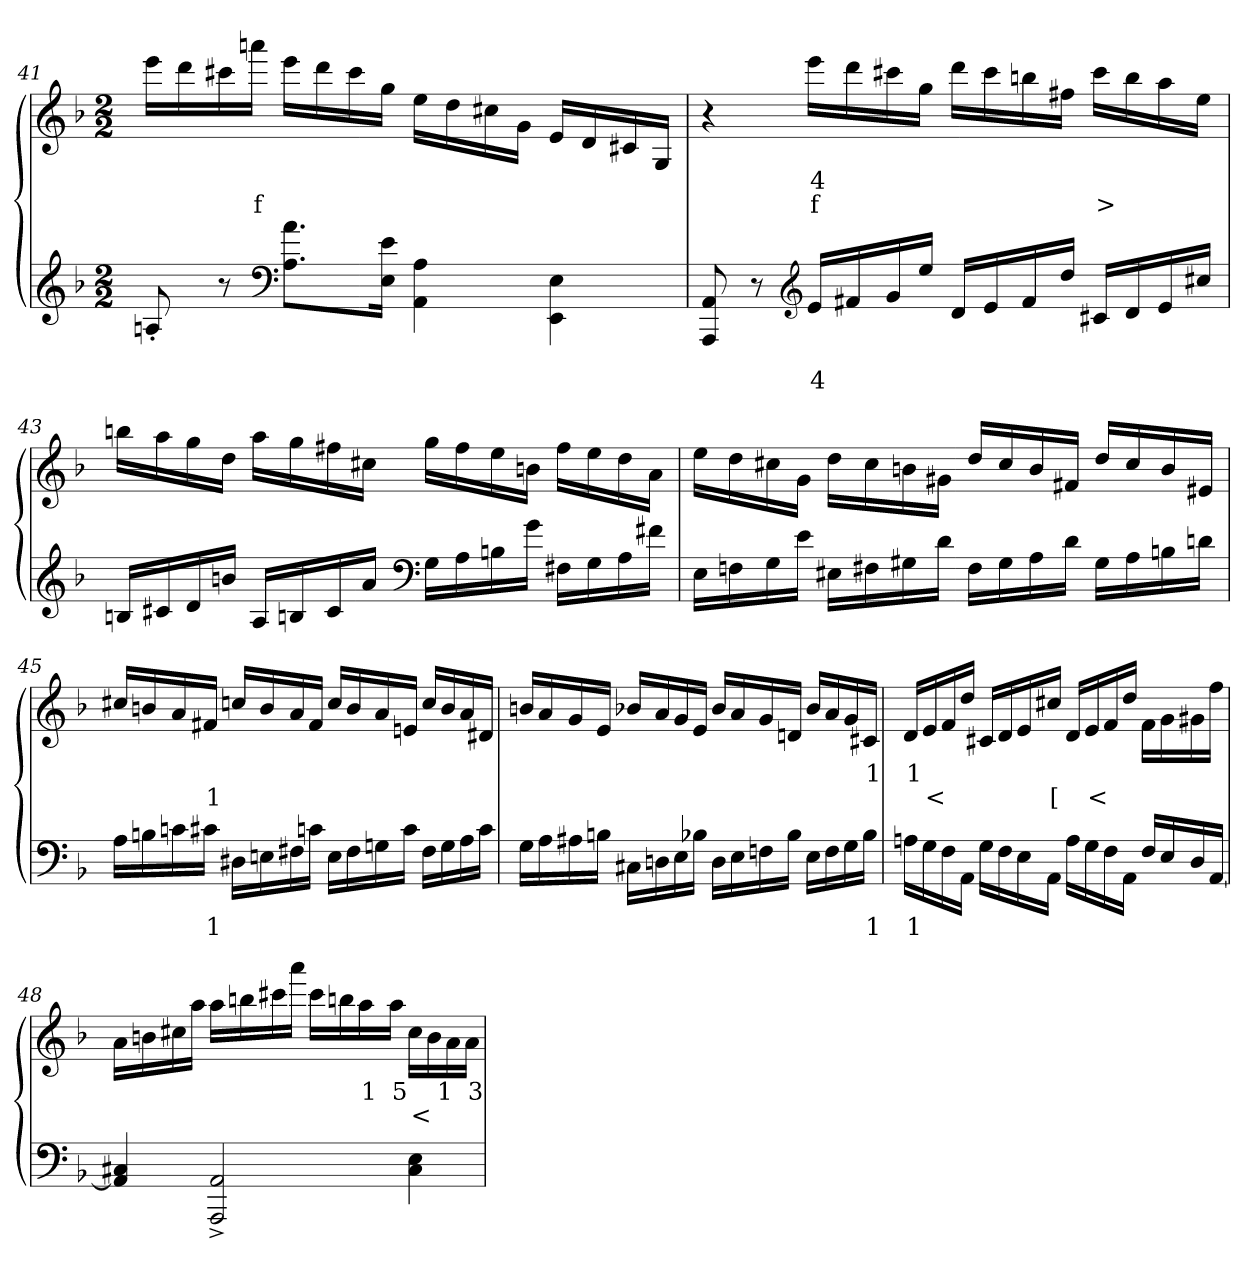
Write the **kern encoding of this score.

**kern	**text	**text	**kern	**text	**text
*part2	*part2	*part2	*part1	*part1	*part1
*staff2	*staff2	*staff2	*staff1	*staff1	*staff1
*clefG2	*	*	*clefG2	*	*
*k[b-]	*	*	*k[b-]	*	*
*M2/2	*	*	*M2/2	*	*
=41	=41	=41	=41	=41	=41
8An'>	.	.	16eeeLL	.	.
.	.	.	16ddd	.	.
8r	.	.	16ccc#X	.	.
.	.	.	16aaanJJ	.	f
*clefF4	*	*	*	*	*
8.a 8.AL	.	.	16eeeLL	.	.
.	.	.	16ddd	.	.
.	.	.	16ccc#	.	.
16e 16EJk	.	.	16ggJJ	.	.
4A 4AA	.	.	16eeLL	.	.
.	.	.	16dd	.	.
.	.	.	16cc#	.	.
.	.	.	16gJJ	.	.
4E 4EE\	.	.	16eLL	.	.
.	.	.	16d	.	.
.	.	.	16c#	.	.
.	.	.	16GJJ	.	.
=42	=42	=42	=42	=42	=42
8AA 8AAA	.	.	4r	.	.
8r	.	.	.	.	.
*clefG2	*	*	*	*	*
16eLL	.	4	16eeeLL	4	f
16f#X	.	.	16ddd	.	.
16g	.	.	16ccc#X	.	.
16eeJJ	.	.	16ggJJ	.	.
16dLL	.	.	16dddLL	.	.
16e	.	.	16ccc#	.	.
16f#	.	.	16bbn	.	.
16ddJJ	.	.	16ff#XJJ	.	.
16c#XLL	.	.	16ccc#LL	.	>
16d	.	.	16bb	.	.
16e	.	.	16aa	.	.
16cc#JJ	.	.	16eeJJ	.	.
=43	=43	=43	=43	=43	=43
16BnLL	.	.	16bbnLL	.	.
16c#X	.	.	16aa	.	.
16d	.	.	16gg	.	.
16bnJJ	.	.	16ddJJ	.	.
16ALL	.	.	16aaLL	.	.
16Bn	.	.	16gg	.	.
16c#	.	.	16ff#X	.	.
16aJJ	.	.	16cc#XJJ	.	.
*clefF4	*	*	*	*	*
16GLL	.	.	16ggLL	.	.
16A	.	.	16ff#	.	.
16Bn	.	.	16ee	.	.
16gJJ	.	.	16bnJJ	.	.
16F#XLL	.	.	16ff#LL	.	.
16G	.	.	16ee	.	.
16A	.	.	16dd	.	.
16f#JJ	.	.	16aJJ	.	.
=44	=44	=44	=44	=44	=44
16ELL	.	.	16eeLL	.	.
16Fn	.	.	16dd	.	.
16G	.	.	16cc#X	.	.
16eJJ	.	.	16gJJ	.	.
16E#XLL	.	.	16ddLL	.	.
16F#X	.	.	16cc#	.	.
16G#X	.	.	16bn	.	.
16dJJ	.	.	16g#XJJ	.	.
16F#LL	.	.	16dd/LL	.	.
16G#	.	.	16cc#	.	.
16A	.	.	16b	.	.
16dJJ	.	.	16f#XJJ	.	.
16G#LL	.	.	16ddLL	.	.
16A	.	.	16cc#	.	.
16Bn	.	.	16b	.	.
16dnJJ	.	.	16e#XJJ	.	.
=45	=45	=45	=45	=45	=45
16ALL	.	.	16cc#XLL	.	.
16Bn	.	.	16bn	.	.
16cn	.	.	16a	.	.
16c#XJJ	1	.	16f#XJJ	.	1
16D#XLL	.	.	16ccnLL	.	.
16En	.	.	16b	.	.
16F#X	.	.	16a	.	.
16cnJJ	.	.	16f#JJ	.	.
16ELL	.	.	16ccLL	.	.
16F#	.	.	16b	.	.
16Gn	.	.	16a	.	.
16cJJ	.	.	16enJJ	.	.
16F#LL	.	.	16ccLL	.	.
16G	.	.	16b	.	.
16A	.	.	16a	.	.
16cJJ	.	.	16d#XJJ	.	.
=46	=46	=46	=46	=46	=46
16GLL	.	.	16bnLL	.	.
16A	.	.	16a	.	.
16A#X	.	.	16g	.	.
16BnJJ	.	.	16eJJ	.	.
16C#XLL	.	.	16b-XLL	.	.
16Dn	.	.	16a	.	.
16E	.	.	16g	.	.
16B-XJJ	.	.	16eJJ	.	.
16DLL	.	.	16b-LL	.	.
16E	.	.	16a	.	.
16Fn	.	.	16g	.	.
16B-JJ	.	.	16dnJJ	.	.
16ELL	.	.	16b-LL	.	.
16F	.	.	16a	.	.
16G	.	.	16g	.	.
16B-JJ	1	.	16c#XJJ	1	.
=47	=47	=47	=47	=47	=47
16AnLL	1	.	16dLL	1	.
16G	.	.	16e	.	<
16F	.	.	16f	.	.
16AAJJ	.	.	16ddJJ	.	.
16GLL	.	.	16c#XLL	.	.
16F	.	.	16d	.	.
16E	.	.	16e	.	.
16AAJJ	.	.	16cc#JJ	.	[
16ALL	.	.	16dLL	.	.
16G	.	.	16e	.	<
16F	.	.	16f	.	.
16AAJJ	.	.	16ddJJ	.	.
16FLL	.	.	16fLL	.	.
16E	.	.	16g	.	.
16D	.	.	16g#X	.	.
[16AAJJ	.	.	16ffJJ	.	.
=48	=48	=48	=48	=48	=48
4C#X 4AA]	.	.	16aLL	.	.
.	.	.	16bn	.	.
.	.	.	16cc#X	.	.
.	.	.	16aaJJ	.	.
2AA^> 2AAA^>	.	.	16aaLL	.	.
.	.	.	16bbn	.	.
.	.	.	16ccc#	.	.
.	.	.	16aaaJJ	.	.
.	.	.	16ccc#LL	.	.
.	.	.	16bbn	.	.
.	.	.	16aa	1	.
.	.	.	16aaJJ	5	.
4E\ 4C#\	.	.	16cc#\LL	.	<
.	.	.	16b	.	.
.	.	.	16a	1	.
.	.	.	16aJJ	3	.
=	=	=	=	=	=
*-	*-	*-	*-	*-	*-
